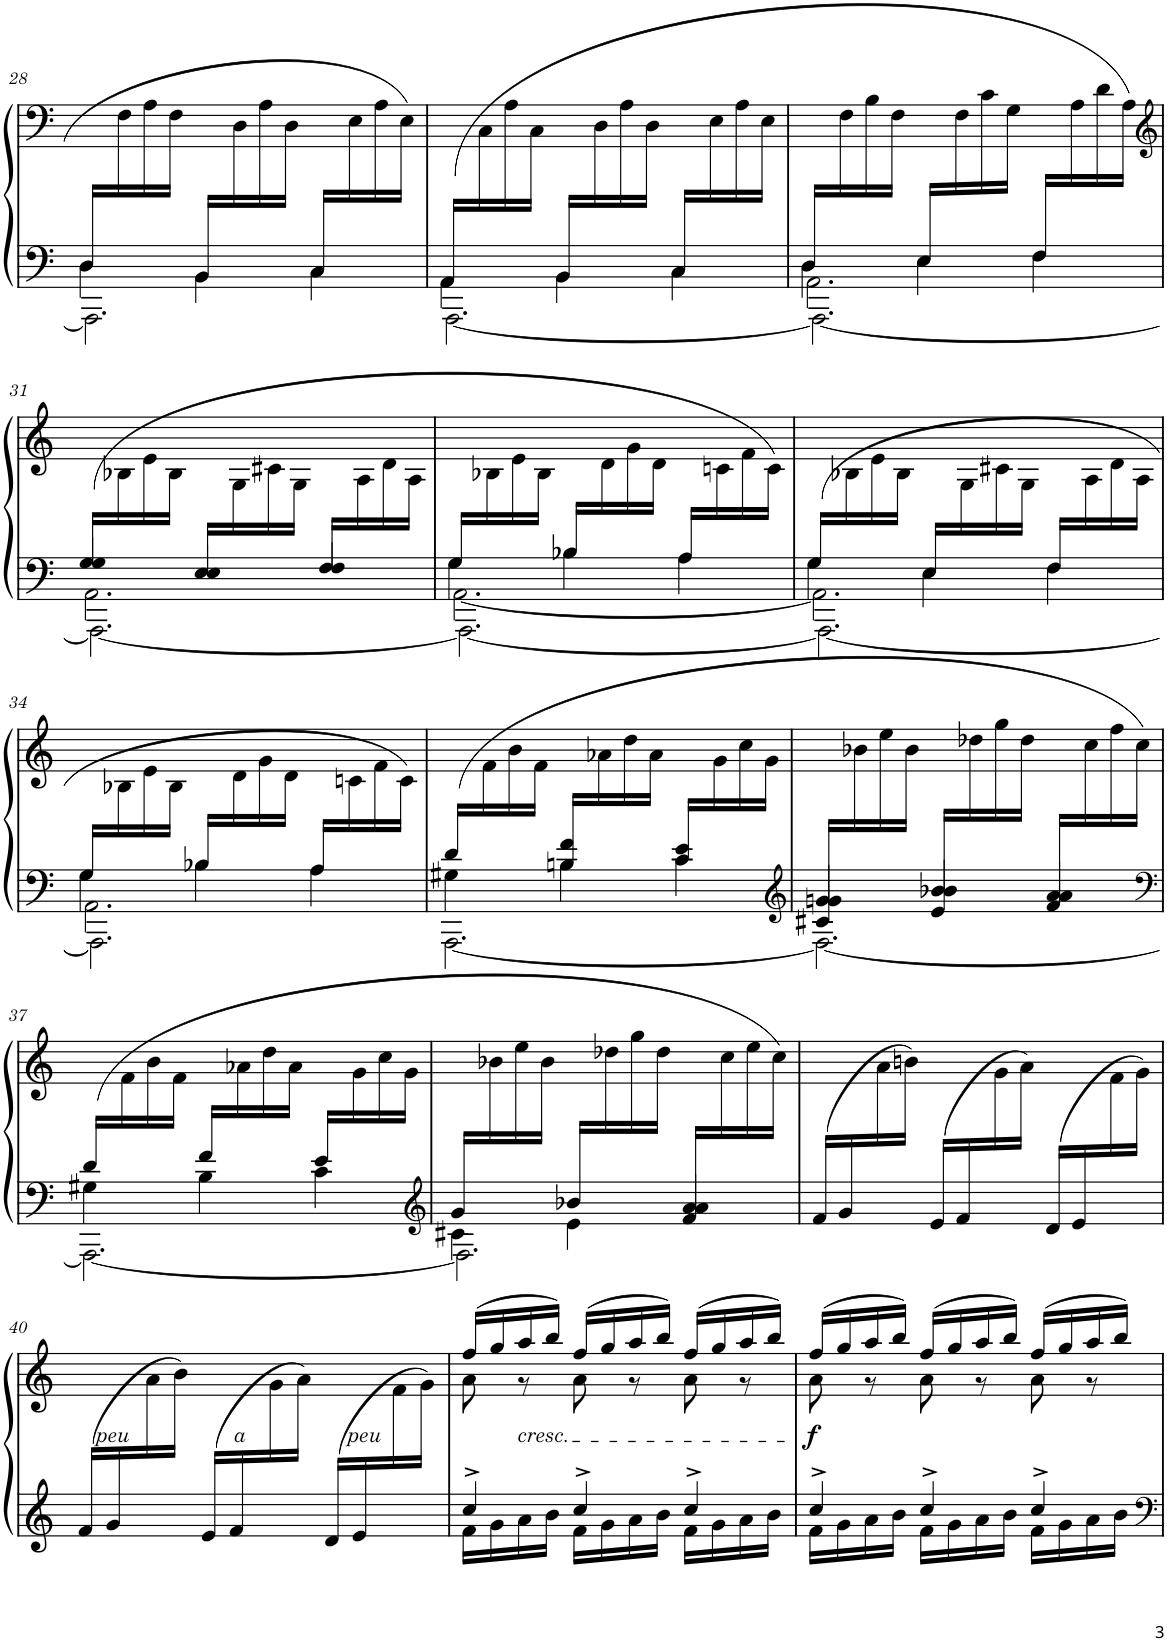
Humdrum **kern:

**kern	**kern	**dynam
*part1	*part1	*part1
*staff2	*staff1	*staff1/2
*I"Piano	*	*
*I'Pno.	*	*
!!LO:PB:g=z
*clefF4	*clefF4	*
*k[]	*k[]	*
*M3/4	*M3/4	*
=28	=28	=28
*^	*	*
*	*^	*	*
16D/LL	4D\	2.AAA\]	16ryy	.
8.ryy	.	.	16F\	.
.	.	.	16A\	.
.	.	.	16F\JJ	.
16BB/LL	4BB\	.	16ryy	.
8.ryy	.	.	16D\	.
.	.	.	16A\	.
.	.	.	16D\JJ	.
16C/LL	4C\	.	16ryy	.
8.ryy	.	.	16E\	.
.	.	.	16A\	.
.	.	.	16E\JJ	.
=29	=29	=29	=29	=29
(16AA/LL	4AA\	[2.AAA\	16ryy	.
8.ryy	.	.	16C\	.
.	.	.	16A\	.
.	.	.	16C\JJ	.
16BB/LL	4BB\	.	16ryy	.
8.ryy	.	.	16D\	.
.	.	.	16A\	.
.	.	.	16D\JJ	.
16C/LL	4C\	.	16ryy	.
8.ryy	.	.	16E\	.
.	.	.	16A\	.
.	.	.	16E\JJ	.
=30	=30	=30	=30	=30
*	*	*^	*	*
16D/LL	2.AA\	4D\	2.AAA\_	16ryy	.
8.ryy	.	.	.	16F\	.
.	.	.	.	16B\	.
.	.	.	.	16F\JJ	.
16E/LL	.	4E\	.	16ryy	.
8.ryy	.	.	.	16F\	.
.	.	.	.	16c\	.
.	.	.	.	16G\JJ	.
16F/LL	.	4F\	.	16ryy	.
8.ryy	.	.	.	16A\	.
.	.	.	.	16d\	.
.	.	.	.	16A\JJ)	.
!!LO:LB:g=z
=31	=31	=31	=31	=31	=31
*	*	*	*	*clefG2	*
(16G/LL	2.AA\	4G/	2.AAA\_	16ryy	.
8.ryy	.	.	.	16B-X\	.
.	.	.	.	16e\	.
.	.	.	.	16B-\JJ	.
16E/LL	.	4E/	.	16ryy	.
8.ryy	.	.	.	16G\	.
.	.	.	.	16c#X\	.
.	.	.	.	16G\JJ	.
16F/LL	.	4F/	.	16ryy	.
8.ryy	.	.	.	16A\	.
.	.	.	.	16d\	.
.	.	.	.	16A\JJ	.
=32	=32	=32	=32	=32	=32
16G/LL	[2.AA\	4G\	2.AAA\_	16ryy	.
8.ryy	.	.	.	16B-X\	.
.	.	.	.	16e\	.
.	.	.	.	16B-\JJ	.
16B-X/LL	.	4B-\	.	16ryy	.
8.ryy	.	.	.	16d\	.
.	.	.	.	16g\	.
.	.	.	.	16d\JJ	.
16A/LL	.	4A\	.	16ryy	.
8.ryy	.	.	.	16cn\	.
.	.	.	.	16f\	.
.	.	.	.	16c\JJ)	.
=33	=33	=33	=33	=33	=33
(16G/LL	2.AA\]	4G\	2.AAA\_	16ryy	.
8.ryy	.	.	.	16B-X\	.
.	.	.	.	16e\	.
.	.	.	.	16B-\JJ	.
16E/LL	.	4E\	.	16ryy	.
8.ryy	.	.	.	16G\	.
.	.	.	.	16c#X\	.
.	.	.	.	16G\JJ	.
16F/LL	.	4F\	.	16ryy	.
8.ryy	.	.	.	16A\	.
.	.	.	.	16d\	.
.	.	.	.	16A\JJ	.
!!LO:LB:g=z
=34	=34	=34	=34	=34	=34
16G/LL	2.AA\	4G\	2.AAA\]	16ryy	.
8.ryy	.	.	.	16B-X\	.
.	.	.	.	16e\	.
.	.	.	.	16B-\JJ	.
16B-X/LL	.	4B-\	.	16ryy	.
8.ryy	.	.	.	16d\	.
.	.	.	.	16g\	.
.	.	.	.	16d\JJ	.
16A/LL	.	4A\	.	16ryy	.
8.ryy	.	.	.	16cn\	.
.	.	.	.	16f\	.
.	.	.	.	16c\JJ)	.
*	*	*v	*v	*	*
=35	=35	=35	=35	=35
(16d/LL	4G#X\	[2.AAA\	16ryy	.
8.ryy	.	.	16f\	.
.	.	.	16b\	.
.	.	.	16f\JJ	.
16Bn/ 16f/LL	4B\	.	16ryy	.
8.ryy	.	.	16a-X\	.
.	.	.	16dd\	.
.	.	.	16a-\JJ	.
16c/ 16e/LL	4c\	.	16ryy	.
8.ryy	.	.	16g\	.
.	.	.	16cc\	.
.	.	.	16g\JJ	.
=36	=36	=36	=36	=36
*clefG2	*	*	*	*
16gn/LL	4c#X/ 4g/	2.AAA\_	16ryy	.
8.ryy	.	.	16b-X\	.
.	.	.	16ee\	.
.	.	.	16b-\JJ	.
16b-X/LL	4e/ 4b-/	.	16ryy	.
8.ryy	.	.	16dd-X\	.
.	.	.	16gg\	.
.	.	.	16dd-\JJ	.
16a/LL	4f/ 4a/	.	16ryy	.
8.ryy	.	.	16cc\	.
.	.	.	16ff\	.
.	.	.	16cc\JJ)	.
!!LO:LB:g=z
=37	=37	=37	=37	=37
*clefF4	*	*	*	*
(16d/LL	4G#X\	2.AAA\_	16ryy	.
8.ryy	.	.	16f\	.
.	.	.	16b\	.
.	.	.	16f\JJ	.
16f/LL	4B\	.	16ryy	.
8.ryy	.	.	16a-X\	.
.	.	.	16dd\	.
.	.	.	16a-\JJ	.
16e/LL	4c\	.	16ryy	.
8.ryy	.	.	16g\	.
.	.	.	16cc\	.
.	.	.	16g\JJ	.
=38	=38	=38	=38	=38
*clefG2	*	*	*	*
16g/LL	4c#X\	2.AAA\]	16ryy	.
8.ryy	.	.	16b-X\	.
.	.	.	16ee\	.
.	.	.	16b-\JJ	.
16b-X/LL	4e\	.	16ryy	.
8.ryy	.	.	16dd-X\	.
.	.	.	16gg\	.
.	.	.	16dd-\JJ	.
16a/LL	4f/ 4a/	.	16ryy	.
8.ryy	.	.	16cc\	.
.	.	.	16ee\	.
.	.	.	16cc\JJ)	.
*v	*v	*v	*	*
=39	=39	=39
*	*^	*
(16f/LL	2.ryy	8ryy	.
16g/	.	.	.
8ryy	.	16a\	.
.	.	16bn\JJ)	.
(16e/LL	.	8ryy	.
16f/	.	.	.
8ryy	.	16g\	.
.	.	16a\JJ)	.
(16d/LL	.	8ryy	.
16e/	.	.	.
8ryy	.	16f\	.
.	.	16g\JJ)	.
!!LO:LB:g=z	!!
=40	=40	=40	=40
!	!	!	!LO:DY:b
(16f/LL	4ryy	8ryy	other-dynamics
16g/	.	.	.
8ryy	.	16a\	.
.	.	16b\JJ)	.
!	!	!	!LO:DY:b
(16e/LL	4ryy	8ryy	other-dynamics
16f/	.	.	.
8ryy	.	16g\	.
.	.	16a\JJ)	.
!	!	!	!LO:DY:b
(16d/LL	4ryy	8ryy	other-dynamics
16e/	.	.	.
8ryy	.	16f\	.
.	.	16g\JJ)	.
=41	=41	=41	=41
*^	*	*	*
4cc^/	16f\LL	(16ff/LL	8a\	.
.	16g\	16gg/	.	.
!	!	!LO:TX:b:i:t=cresc.	!	!
.	16a\	16aa/	8r	.
.	16b\JJ	16bb/JJ)	.	.
4cc^/	16f\LL	(16ff/LL	8a\	.
.	16g\	16gg/	.	.
.	16a\	16aa/	8r	.
.	16b\JJ	16bb/JJ)	.	.
4cc^/	16f\LL	(16ff/LL	8a\	.
.	16g\	16gg/	.	.
.	16a\	16aa/	8r	.
.	16b\JJ	16bb/JJ)	.	.
=42	=42	=42	=42	=42
!	!	!	!	!LO:DY:b
4cc^/	16f\LL	(16ff/LL	8a\	f
.	16g\	16gg/	.	.
.	16a\	16aa/	8r	.
.	16b\JJ	16bb/JJ)	.	.
4cc^/	16f\LL	(16ff/LL	8a\	.
.	16g\	16gg/	.	.
.	16a\	16aa/	8r	.
.	16b\JJ	16bb/JJ)	.	.
4cc^/	16f\LL	(16ff/LL	8a\	.
.	16g\	16gg/	.	.
.	16a\	16aa/	8r	.
.	16b\JJ	16bb/JJ)	.	.
*v	*v	*	*	*
*	*v	*v	*
=	=	=
*-	*-	*-
